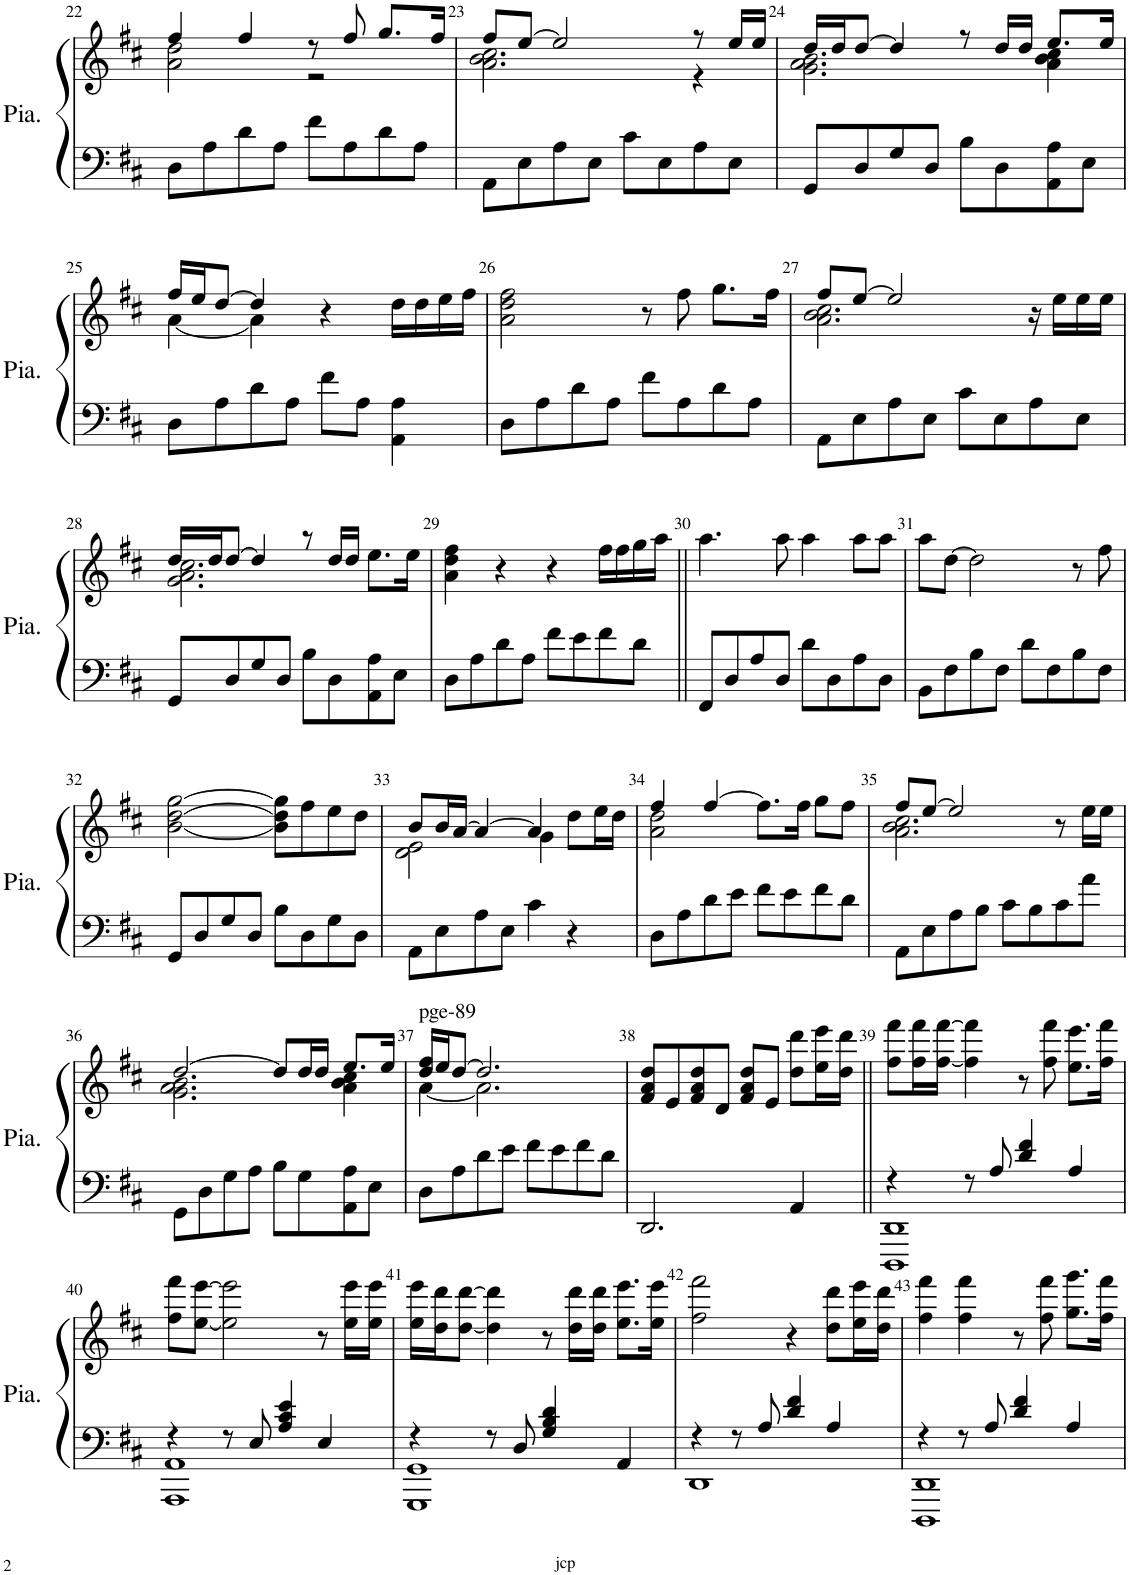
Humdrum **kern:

**kern	**kern
*part1	*part1
*staff2	*staff1
*I"Piano	*
*I'Pia.	*
!!LO:PB:g=z
*clefF4	*clefG2
*k[f#c#]	*k[f#c#]
*M4/4	*M4/4
*met(c)	*met(c)
=22	=22
*	*^
8D\L	4ff#/	2a\ 2dd\
8A\	.	.
8d\	4ff#/	.
8A\J	.	.
8f#\L	8r	2r
8A\	8ff#/	.
8d\	8.gg/L	.
8A\J	.	.
.	16ff#/Jk	.
=23	=23	=23
8AA\L	8ff#/L	2.a\ 2.b\ 2.cc#\
8E\	[8ee/J	.
8A\	2ee/]	.
8E\J	.	.
8c#\L	.	.
8E\	.	.
8A\	8r	4r
8E\J	16ee/LL	.
.	16ee/JJ	.
=24	=24	=24
8GG/L	16dd/LL	2.g\ 2.a\ 2.b\
.	16dd/J	.
8D/	[8dd/J	.
8G/	4dd/]	.
8D/J	.	.
8B\L	8r	.
8D\	16dd/LL	.
.	16dd/JJ	.
8AA\ 8A\	8.ee/L	4a\ 4b\ 4cc#\
8E\J	.	.
.	16ee/Jk	.
!!LO:LB:g=z	!!
=25	=25	=25
8D\L	16ff#/LL	[4a\
.	16ee/J	.
8A\	[8dd/J	.
8d\	4dd/]	4a\]
8A\J	.	.
8f#\L	4r	2ryy
8A\J	.	.
4AA\ 4A\	16dd\LL	.
.	16dd\	.
.	16ee\	.
.	16ff#\JJ	.
*	*v	*v
=26	=26
8D\L	2a\ 2dd\ 2ff#\
8A\	.
8d\	.
8A\J	.
8f#\L	8r
8A\	8ff#\
8d\	8.gg\L
8A\J	.
.	16ff#\Jk
=27	=27
*	*^
8AA\L	8ff#/L	2.a\ 2.b\ 2.cc#\
8E\	[8ee/J	.
8A\	2ee/]	.
8E\J	.	.
8c#\L	.	.
8E\	.	.
8A\	16r	4ryy
.	16ee\LL	.
8E\J	16ee\	.
.	16ee\JJ	.
!!LO:LB:g=z	!!
=28	=28	=28
8GG/L	16dd/LL	2.g\ 2.a\ 2.cc#\
.	16dd/J	.
8D/	[8dd/J	.
8G/	4dd/]	.
8D/J	.	.
8B\L	8r	.
8D\	16dd/LL	.
.	16dd/JJ	.
8AA\ 8A\	8.ee\L	4ryy
8E\J	.	.
.	16ee\Jk	.
*	*v	*v
=29	=29
8D\L	4a\ 4dd\ 4ff#\
8A\	.
8d\	4r
8A\J	.
8f#\L	4r
8e\	.
8f#\	16ff#\LL
.	16ff#\
8d\J	16gg\
.	16aa\JJ
=30||	=30||
8FF#/L	4.aa\
8D/	.
8A/	.
8D/J	8aa\
8d\L	4aa\
8D\	.
8A\	8aa\L
8D\J	8aa\J
=31	=31
8BB\L	8aa\L
8F#\	[8dd\J
8B\	2dd\]
8F#\J	.
8d\L	.
8F#\	.
8B\	8r
8F#\J	8ff#\
!!LO:LB:g=z
=32	=32
8GG/L	[2b\ [2dd\ [2gg\
8D/	.
8G/	.
8D/J	.
8B\L	8b\] 8dd\] 8gg\]L
8D\	8ff#\
8G\	8ee\
8D\J	8dd\J
=33	=33
*	*^
8AA\L	8b/L	2d\ 2e\
8E\	16b/L	.
.	[16a/JJ	.
8A\	4a/_	.
8E\J	.	.
4c#\	4a/]	4g\
4r	8dd\L	4ryy
.	16ee\L	.
.	16dd\JJ	.
=34	=34	=34
8D\L	4ff#/	2a\ 2dd\
8A\	.	.
8d\	[4ff#/	.
8e\J	.	.
8f#\L	8.ff#\L]	2ryy
8e\	.	.
.	16ff#\Jk	.
8f#\	8gg\L	.
8d\J	8ff#\J	.
=35	=35	=35
8AA\L	8ff#/L	2.a\ 2.b\ 2.cc#\
8E\	[8ee/J	.
8A\	2ee/]	.
8B\J	.	.
8c#\L	.	.
8B\	.	.
8c#\	8r	4ryy
8a\J	16ee\LL	.
.	16ee\JJ	.
!!LO:LB:g=z	!!
=36	=36	=36
8GG\L	[2dd/	2.g\ 2.a\ 2.b\
8D\	.	.
8G\	.	.
8A\J	.	.
8B\L	8dd/L]	.
8G\	16dd/L	.
.	16dd/JJ	.
8AA\ 8A\	8.ee/L	4a\ 4b\ 4cc#\
8E\J	.	.
.	16ee/Jk	.
=37	=37	=37
!	!LO:TX:a:t=pge-89	!
8D\L	16dd/ 16ff#/LL	[4a\
.	16ee/J	.
8A\	[8dd/J	.
8d\	2.dd/]	2.a\]
8e\J	.	.
8f#\L	.	.
8e\	.	.
8f#\	.	.
8d\J	.	.
*	*v	*v
=38	=38
2.DD/	8f#/ 8a/ 8dd/L
.	8e/
.	8f#/ 8a/ 8dd/
.	8d/J
.	8f#/ 8a/ 8dd/L
.	8e/J
4AA/	8dd\ 8ddd\L
.	16ee\ 16eee\L
.	16dd\ 16ddd\JJ
=39||	=39||
*^	*
4r	1DDD 1DD	8ff#\ 8fff#\L
.	.	16ff#\ 16fff#\L
.	.	[16ff#\ [16fff#\JJ
8r	.	4ff#\] 4fff#\]
8A/	.	.
4d/ 4f#/	.	8r
.	.	8ff#\ 8fff#\
4A/	.	8.ee\ 8.eee\L
.	.	16ff#\ 16fff#\Jk
!!LO:LB:g=z
=40	=40	=40
4r	1AAA 1AA	8ff#\ 8fff#\L
.	.	[8ee\ [8eee\J
8r	.	2ee\] 2eee\]
8E/	.	.
4A/ 4c#/ 4e/	.	.
4E/	.	8r
.	.	16ee\ 16eee\LL
.	.	16ee\ 16eee\JJ
=41	=41	=41
4r	1GGG 1GG	16ee\ 16eee\LL
.	.	16dd\ 16ddd\J
.	.	[8dd\ [8ddd\J
8r	.	4dd\] 4ddd\]
8D/	.	.
4G/ 4B/ 4d/	.	8r
.	.	16dd\ 16ddd\LL
.	.	16dd\ 16ddd\JJ
4AA/	.	8.ee\ 8.eee\L
.	.	16ee\ 16eee\Jk
=42	=42	=42
4r	1DD	2ff#\ 2fff#\
8r	.	.
8A/	.	.
4d/ 4f#/	.	4r
4A/	.	8dd\ 8ddd\L
.	.	16ee\ 16eee\L
.	.	16dd\ 16ddd\JJ
=43	=43	=43
4r	1DDD 1DD	4ff#\ 4fff#\
8r	.	4ff#\ 4fff#\
8A/	.	.
4d/ 4f#/	.	8r
.	.	8ff#\ 8fff#\
4A/	.	8.gg\ 8.ggg\L
.	.	16ff#\ 16fff#\Jk
*v	*v	*
=	=
*-	*-
